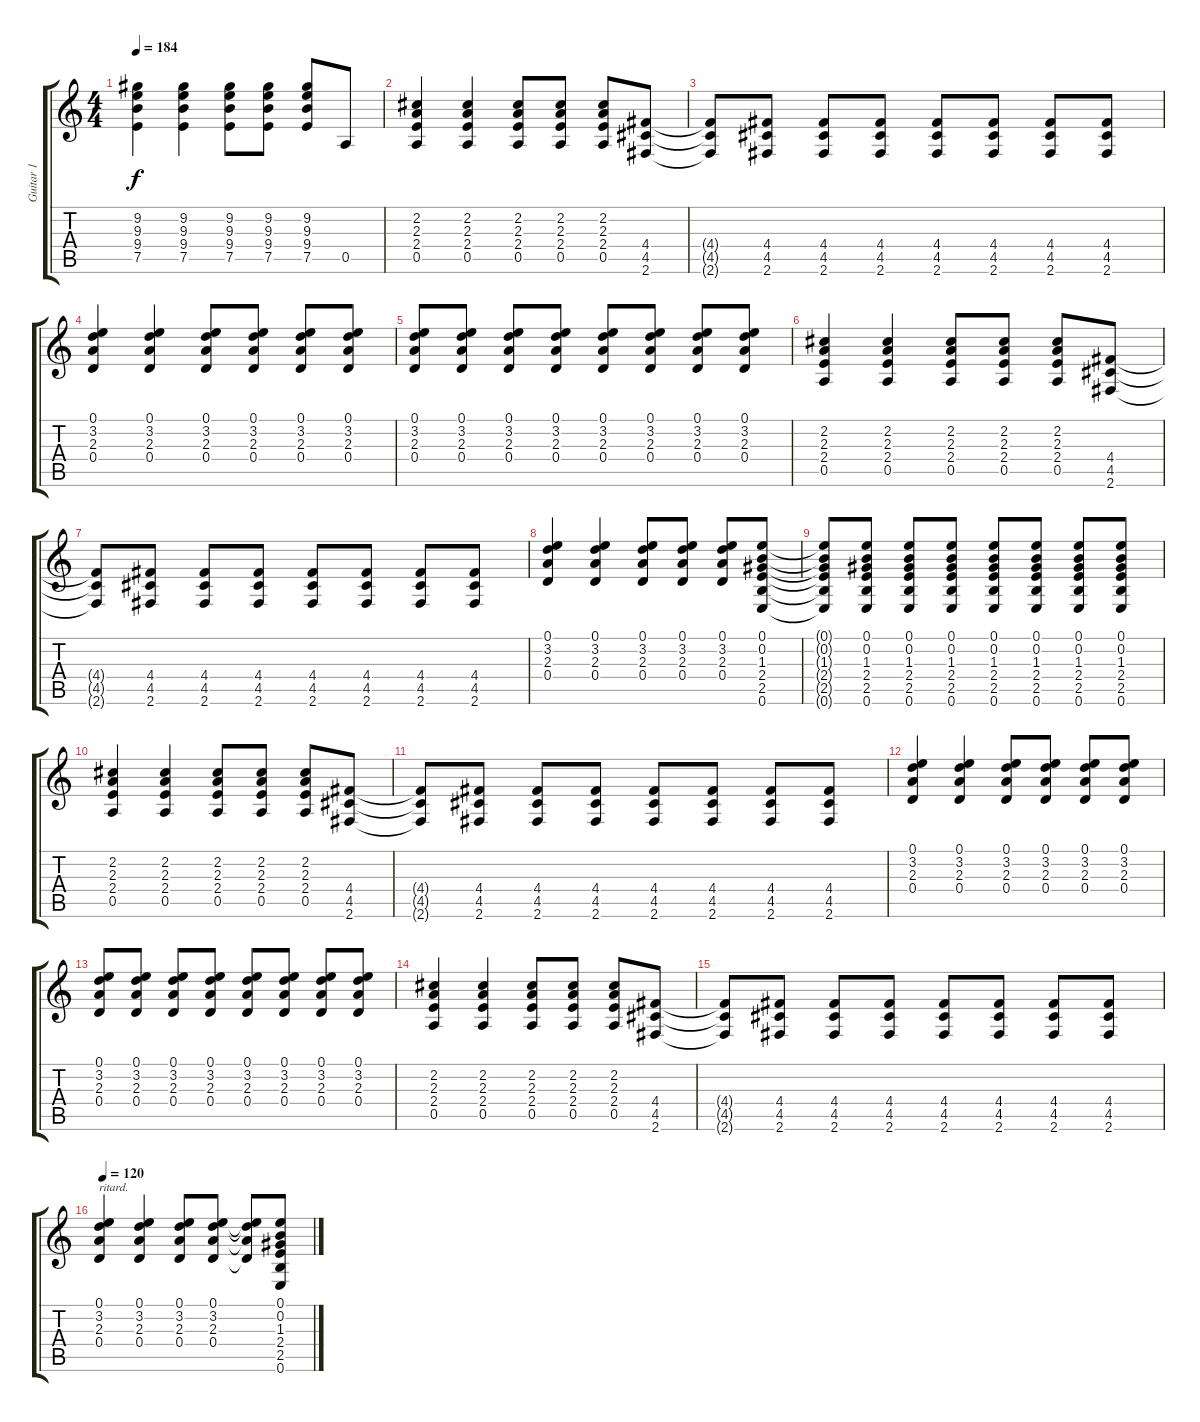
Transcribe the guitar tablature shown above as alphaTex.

\track ("Guitar 1" "Guitar 1") {instrument overdrivenguitar}
\staff {score tabs}
\tuning (E4 B3 G3 D3 A2 E2) {hide}
\ts (4 4)
\tempo 184
\clef g2
\ks c
(9.2{t} 9.3{t} 9.4{t} 7.5{t}).4{dy f} (9.2 9.3 9.4 7.5).4 (9.2 9.3 9.4 7.5).8 (9.2 9.3 9.4 7.5).8 (9.2 9.3 9.4 7.5).8 0.5.8 |
(2.2 2.3 2.4 0.5).4 (2.2 2.3 2.4 0.5).4 (2.2 2.3 2.4 0.5).8 (2.2 2.3 2.4 0.5).8 (2.2 2.3 2.4 0.5).8 (4.4 4.5 2.6).8 |
(4.4{t} 4.5{t} 2.6{t}).8 (4.4 4.5 2.6).8 (4.4 4.5 2.6).8 (4.4 4.5 2.6).8 (4.4 4.5 2.6).8 (4.4 4.5 2.6).8 (4.4 4.5 2.6).8 (4.4 4.5 2.6).8 |
(0.1 3.2 2.3 0.4).4 (0.1 3.2 2.3 0.4).4 (0.1 3.2 2.3 0.4).8 (0.1 3.2 2.3 0.4).8 (0.1 3.2 2.3 0.4).8 (0.1 3.2 2.3 0.4).8 |
(0.1 3.2 2.3 0.4).8 (0.1 3.2 2.3 0.4).8 (0.1 3.2 2.3 0.4).8 (0.1 3.2 2.3 0.4).8 (0.1 3.2 2.3 0.4).8 (0.1 3.2 2.3 0.4).8 (0.1 3.2 2.3 0.4).8 (0.1 3.2 2.3 0.4).8 |
(2.2 2.3 2.4 0.5).4 (2.2 2.3 2.4 0.5).4 (2.2 2.3 2.4 0.5).8 (2.2 2.3 2.4 0.5).8 (2.2 2.3 2.4 0.5).8 (4.4 4.5 2.6).8 |
(4.4{t} 4.5{t} 2.6{t}).8 (4.4 4.5 2.6).8 (4.4 4.5 2.6).8 (4.4 4.5 2.6).8 (4.4 4.5 2.6).8 (4.4 4.5 2.6).8 (4.4 4.5 2.6).8 (4.4 4.5 2.6).8 |
(0.1 3.2 2.3 0.4).4 (0.1 3.2 2.3 0.4).4 (0.1 3.2 2.3 0.4).8 (0.1 3.2 2.3 0.4).8 (0.1 3.2 2.3 0.4).8 (0.1 0.2 1.3 2.4 2.5 0.6).8 |
(0.1{t} 0.2{t} 1.3{t} 2.4{t} 2.5{t} 0.6{t}).8 (0.1 0.2 1.3 2.4 2.5 0.6).8 (0.1 0.2 1.3 2.4 2.5 0.6).8 (0.1 0.2 1.3 2.4 2.5 0.6).8 (0.1 0.2 1.3 2.4 2.5 0.6).8 (0.1 0.2 1.3 2.4 2.5 0.6).8 (0.1 0.2 1.3 2.4 2.5 0.6).8 (0.1 0.2 1.3 2.4 2.5 0.6).8 |
(2.2 2.3 2.4 0.5).4 (2.2 2.3 2.4 0.5).4 (2.2 2.3 2.4 0.5).8 (2.2 2.3 2.4 0.5).8 (2.2 2.3 2.4 0.5).8 (4.4 4.5 2.6).8 |
(4.4{t} 4.5{t} 2.6{t}).8 (4.4 4.5 2.6).8 (4.4 4.5 2.6).8 (4.4 4.5 2.6).8 (4.4 4.5 2.6).8 (4.4 4.5 2.6).8 (4.4 4.5 2.6).8 (4.4 4.5 2.6).8 |
(0.1 3.2 2.3 0.4).4 (0.1 3.2 2.3 0.4).4 (0.1 3.2 2.3 0.4).8 (0.1 3.2 2.3 0.4).8 (0.1 3.2 2.3 0.4).8 (0.1 3.2 2.3 0.4).8 |
(0.1 3.2 2.3 0.4).8 (0.1 3.2 2.3 0.4).8 (0.1 3.2 2.3 0.4).8 (0.1 3.2 2.3 0.4).8 (0.1 3.2 2.3 0.4).8 (0.1 3.2 2.3 0.4).8 (0.1 3.2 2.3 0.4).8 (0.1 3.2 2.3 0.4).8 |
(2.2 2.3 2.4 0.5).4 (2.2 2.3 2.4 0.5).4 (2.2 2.3 2.4 0.5).8 (2.2 2.3 2.4 0.5).8 (2.2 2.3 2.4 0.5).8 (4.4 4.5 2.6).8 |
(4.4{t} 4.5{t} 2.6{t}).8 (4.4 4.5 2.6).8 (4.4 4.5 2.6).8 (4.4 4.5 2.6).8 (4.4 4.5 2.6).8 (4.4 4.5 2.6).8 (4.4 4.5 2.6).8 (4.4 4.5 2.6).8 |
\tempo 120
(0.1 3.2 2.3 0.4).4{txt "ritard."} (0.1 3.2 2.3 0.4).4 (0.1 3.2 2.3 0.4).8 (0.1 3.2 2.3 0.4).8 (0.1{t} 3.2{t} 2.3{t} 0.4{t}).8 (0.1 0.2 1.3 2.4 2.5 0.6).8
